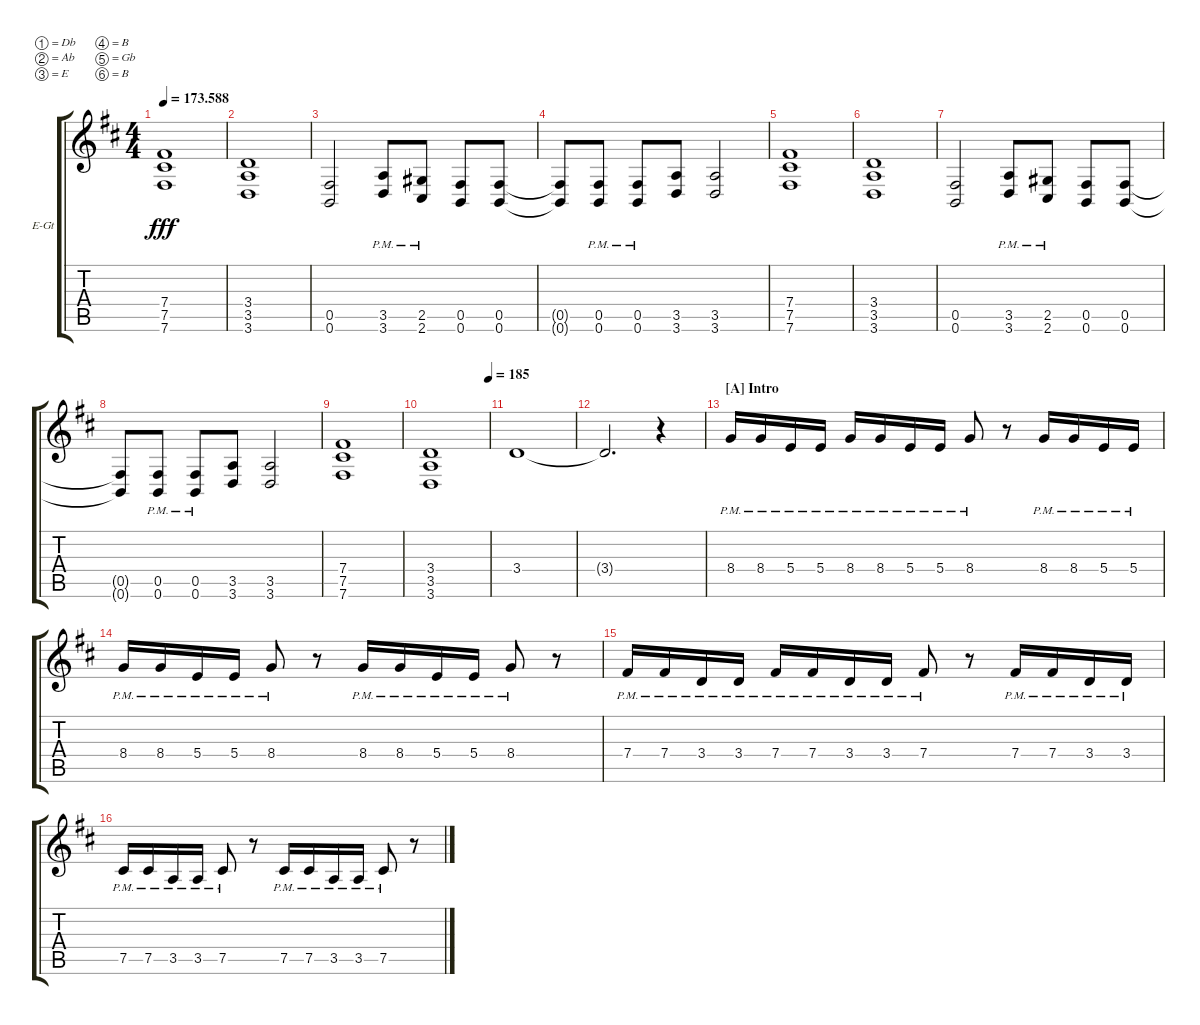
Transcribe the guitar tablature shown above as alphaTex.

\defaultSystemsLayout 4
\bracketExtendMode groupsimilarinstruments
\firstSystemTrackNameOrientation horizontal
\otherSystemsTrackNameOrientation horizontal
\track ("Electric Guitar" "E-Gt") {instrument distortionguitar}
\staff {score tabs}
\tuning (Db4 Ab3 E3 B2 Gb2 B1)
\ts (4 4)
\tempo
173.588
\accidentals auto
\clef g2
\ottava regular
\simile none
\ks bminor
(7.6 7.5 7.4).1{dy fff} |
(3.6 3.4 3.5).1 |
(0.6 0.5).2 (3.6{pm} 3.5{pm}).8 (2.5{pm} 2.6{pm}).8 (0.6 0.5).8 (0.6 0.5).8 |
(0.5{t} 0.6{t}).8 (0.6{pm} 0.5{pm}).8 (0.6{pm} 0.5{pm}).8 (3.5 3.6).8 (3.6 3.5).2 |
(7.6 7.5 7.4).1 |
(3.6 3.4 3.5).1 |
(0.6 0.5).2 (3.6{pm} 3.5{pm}).8 (2.5{pm} 2.6{pm}).8 (0.6 0.5).8 (0.6 0.5).8 |
(0.5{t} 0.6{t}).8 (0.6{pm} 0.5{pm}).8 (0.6{pm} 0.5{pm}).8 (3.5 3.6).8 (3.6 3.5).2 |
(7.6 7.5 7.4).1 |
\tempo (185 1)
(3.6 3.4 3.5).1 |
3.4.1 |
3.4{t}.2{d} r.4 |
\section ("A" "Intro")
8.4{pm}.16 8.4{pm}.16 5.4{pm}.16 5.4{pm}.16 8.4{pm}.16 8.4{pm}.16 5.4{pm}.16 5.4{pm}.16 8.4{pm}.8 r.8 8.4{pm}.16 8.4{pm}.16 5.4{pm}.16 5.4{pm}.16 |
8.4{pm}.16 8.4{pm}.16 5.4{pm}.16 5.4{pm}.16 8.4{pm}.8 r.8 8.4{pm}.16 8.4{pm}.16 5.4{pm}.16 5.4{pm}.16 8.4{pm}.8 r.8 |
7.4{pm}.16 7.4{pm}.16 3.4{pm}.16 3.4{pm}.16 7.4{pm}.16 7.4{pm}.16 3.4{pm}.16 3.4{pm}.16 7.4{pm}.8 r.8 7.4{pm}.16 7.4{pm}.16 3.4{pm}.16 3.4{pm}.16 |
7.5{pm}.16 7.5{pm}.16 3.5{pm}.16 3.5{pm}.16 7.5{pm}.8 r.8 7.5{pm}.16 7.5{pm}.16 3.5{pm}.16 3.5{pm}.16 7.5{pm}.8 r.8
